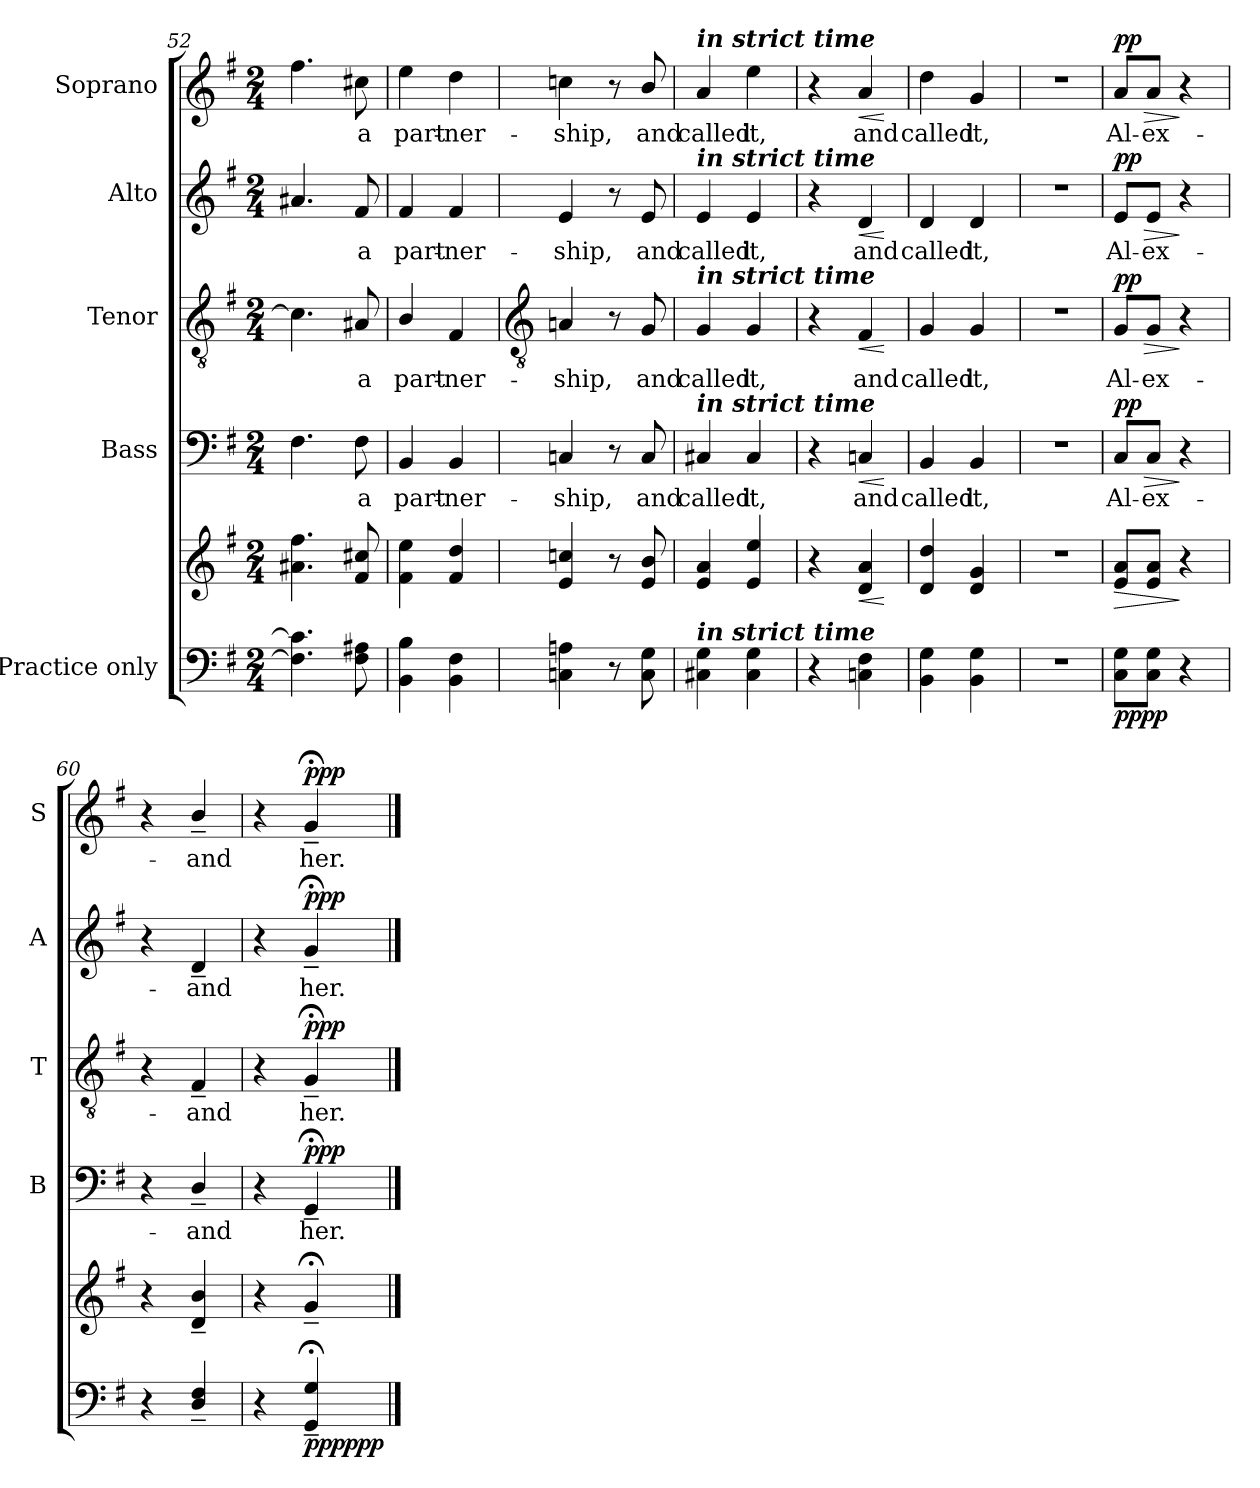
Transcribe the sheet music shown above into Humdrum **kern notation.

**kern	**kern	**dynam	**kern	**text	**dynam	**kern	**text	**dynam	**kern	**text	**dynam	**kern	**text	**dynam
*part5	*part5	*part5	*part4	*part4	*part4	*part3	*part3	*part3	*part2	*part2	*part2	*part1	*part1	*part1
*staff6	*staff5	*staff5/6	*staff4	*staff4	*staff4	*staff3	*staff3	*staff3	*staff2	*staff2	*staff2	*staff1	*staff1	*staff1
*I"Practice only	*	*	*I"Bass	*	*	*I"Tenor	*	*	*I"Alto	*	*	*I"Soprano	*	*
*	*	*	*I'B	*	*	*I'T	*	*	*I'A	*	*	*I'S	*	*
*clefF4	*clefG2	*	*clefF4	*	*	*clefGv2	*	*	*clefG2	*	*	*clefG2	*	*
*k[f#]	*k[f#]	*	*k[f#]	*	*	*k[f#]	*	*	*k[f#]	*	*	*k[f#]	*	*
*G:	*G:	*	*G:	*	*	*G:	*	*	*G:	*	*	*G:	*	*
*M2/4	*M2/4	*	*M2/4	*	*	*M2/4	*	*	*M2/4	*	*	*M2/4	*	*
=52	=52	=52	=52	=52	=52	=52	=52	=52	=52	=52	=52	=52	=52	=52
4.F#] 4.c#]	4.a#X 4.ff#	.	4.F#	.	.	4.c#]	.	.	4.a#X	.	.	4.ff#	.	.
!	!	!	!	!LO:LY:b	!	!	!LO:LY:b	!	!	!LO:LY:b	!	!	!LO:LY:b	!
8F# 8A#X	8f# 8cc#X	.	8F#	a	.	8A#X	a	.	8f#	a	.	8cc#X	a	.
=53	=53	=53	=53	=53	=53	=53	=53	=53	=53	=53	=53	=53	=53	=53
!	!	!	!	!LO:LY:b	!	!	!LO:LY:b	!	!	!LO:LY:b	!	!	!LO:LY:b	!
4BB 4B	4f# 4ee	.	4BB	part-	.	4B/	part-	.	4f#	part-	.	4ee	part-	.
!	!	!	!	!LO:LY:b	!	!	!LO:LY:b	!	!	!LO:LY:b	!	!	!LO:LY:b	!
4BB 4F#	4f# 4dd	.	4BB	-ner-	.	4F#	-ner-	.	4f#	-ner-	.	4dd	-ner-	.
!!LO:LB:g=z
=54	=54	=54	=54	=54	=54	=54	=54	=54	=54	=54	=54	=54	=54	=54
*	*	*	*	*	*	*clefGv2	*	*	*	*	*	*	*	*
!	!	!	!	!LO:LY:b	!	!	!LO:LY:b	!	!	!LO:LY:b	!	!	!LO:LY:b	!
4Cn 4An	4e 4ccn	.	4Cn	-ship,	.	4An	-ship,	.	4e	-ship,	.	4ccn	-ship,	.
8r	8r	.	8r	.	.	8r	.	.	8r	.	.	8r	.	.
!	!	!	!	!LO:LY:b	!	!	!LO:LY:b	!	!	!LO:LY:b	!	!	!LO:LY:b	!
8C\ 8G\	8e/ 8b/	.	8C/	and	.	8G/	and	.	8e/	and	.	8b/	and	.
=55	=55	=55	=55	=55	=55	=55	=55	=55	=55	=55	=55	=55	=55	=55
!	!	!	!	!	!	!	!	!	!	!	!	!LO:TX:a:Bi:t=in strict time	!	!
!	!	!	!	!	!	!	!	!	!LO:TX:a:Bi:t=in strict time	!	!	!	!	!
!	!	!	!	!	!	!LO:TX:a:Bi:t=in strict time	!	!	!	!	!	!	!	!
!	!	!	!LO:TX:a:Bi:t=in strict time	!	!	!	!	!	!	!	!	!	!	!
!LO:TX:a:Bi:t=in strict time	!	!	!	!	!	!	!	!	!	!	!	!	!	!
!	!	!	!	!LO:LY:b	!	!	!LO:LY:b	!	!	!LO:LY:b	!	!	!LO:LY:b	!
4C#X 4G	4e 4a	.	4C#X	called	.	4G	called	.	4e	called	.	4a	called	.
!	!	!	!	!LO:LY:b	!	!	!LO:LY:b	!	!	!LO:LY:b	!	!	!LO:LY:b	!
4C# 4G	4e 4ee	.	4C#	it,	.	4G	it,	.	4e	it,	.	4ee	it,	.
=56	=56	=56	=56	=56	=56	=56	=56	=56	=56	=56	=56	=56	=56	=56
4r	4r	.	4r	.	.	4r	.	.	4r	.	.	4r	.	.
!	!	!LO:HP:b	!	!LO:LY:b	!LO:HP:b	!	!LO:LY:b	!LO:HP:b	!	!LO:LY:b	!LO:HP:b	!	!LO:LY:b	!LO:HP:b
4Cn 4F#	4d 4a	<	4Cn	and	<	4F#	and	<	4d	and	<	4a	and	<
.	.	[	.	.	[	.	.	[	.	.	[	.	.	[
=57	=57	=57	=57	=57	=57	=57	=57	=57	=57	=57	=57	=57	=57	=57
!	!	!	!	!LO:LY:b	!	!	!LO:LY:b	!	!	!LO:LY:b	!	!	!LO:LY:b	!
4BB 4G	4d 4dd	.	4BB	called	.	4G	called	.	4d	called	.	4dd	called	.
!	!	!	!	!LO:LY:b	!	!	!LO:LY:b	!	!	!LO:LY:b	!	!	!LO:LY:b	!
4BB 4G	4d 4g	.	4BB	it,	.	4G	it,	.	4d	it,	.	4g	it,	.
=58	=58	=58	=58	=58	=58	=58	=58	=58	=58	=58	=58	=58	=58	=58
!LO:N:vis=1	!LO:N:vis=1	!	!LO:N:vis=1	!	!	!LO:N:vis=1	!	!	!LO:N:vis=1	!	!	!LO:N:vis=1	!	!
2r	2r	.	2r	.	.	2r	.	.	2r	.	.	2r	.	.
=59	=59	=59	=59	=59	=59	=59	=59	=59	=59	=59	=59	=59	=59	=59
!	!	!LO:HP:b	!	!LO:LY:b	!LO:HP:b	!	!LO:LY:b	!LO:HP:b	!	!LO:LY:b	!LO:HP:b	!	!LO:LY:b	!LO:HP:b
!	!	!LO:DY:n=1:b=2	!	!	!	!	!	!	!	!	!	!	!	!
!	!	!LO:DY:n=2:b	!	!	!LO:DY:n=1:b	!	!	!LO:DY:n=1:b	!	!	!LO:DY:n=1:b	!	!	!LO:DY:n=1:b
8C 8GL	8e 8aL	> pp pp	8C/L	Al-	> pp	8G/L	Al-	> pp	8e/L	Al-	> pp	8a/L	Al-	> pp
!	!	!	!	!LO:LY:b	!	!	!LO:LY:b	!	!	!LO:LY:b	!	!	!LO:LY:b	!
8C 8GJ	8e 8aJ	.	8C/J	-ex-	.	8G/J	-ex-	.	8e/J	-ex-	.	8a/J	-ex-	.
4r	4r	]	4r	.	]	4r	.	]	4r	.	]	4r	.	]
=60	=60	=60	=60	=60	=60	=60	=60	=60	=60	=60	=60	=60	=60	=60
4r	4r	.	4r	.	.	4r	.	.	4r	.	.	4r	.	.
!	!	!	!	!LO:LY:b	!	!	!LO:LY:b	!	!	!LO:LY:b	!	!	!LO:LY:b	!
4D/~ 4F#/~	4d/~ 4b/~	.	4D~/	-and	.	4F#~/	-and	.	4d~/	-and	.	4b~/	-and	.
=61	=61	=61	=61	=61	=61	=61	=61	=61	=61	=61	=61	=61	=61	=61
4r	4r	.	4r	.	.	4r	.	.	4r	.	.	4r	.	.
!	!	!LO:DY:b=2	!	!LO:LY:b	!	!	!LO:LY:b	!	!	!LO:LY:b	!	!	!LO:LY:b	!
!	!	!LO:DY:n=1:b	!	!	!LO:DY:b	!	!	!LO:DY:b	!	!	!LO:DY:b	!	!	!LO:DY:b
4GG;<~ 4G;<~	4g;<~	ppp ppp	4GG;<~	her.	ppp	4G;<~	her.	ppp	4g;<~	her.	ppp	4g;<~	her.	ppp
==	==	==	==	==	==	==	==	==	==	==	==	==	==	==
*-	*-	*-	*-	*-	*-	*-	*-	*-	*-	*-	*-	*-	*-	*-
